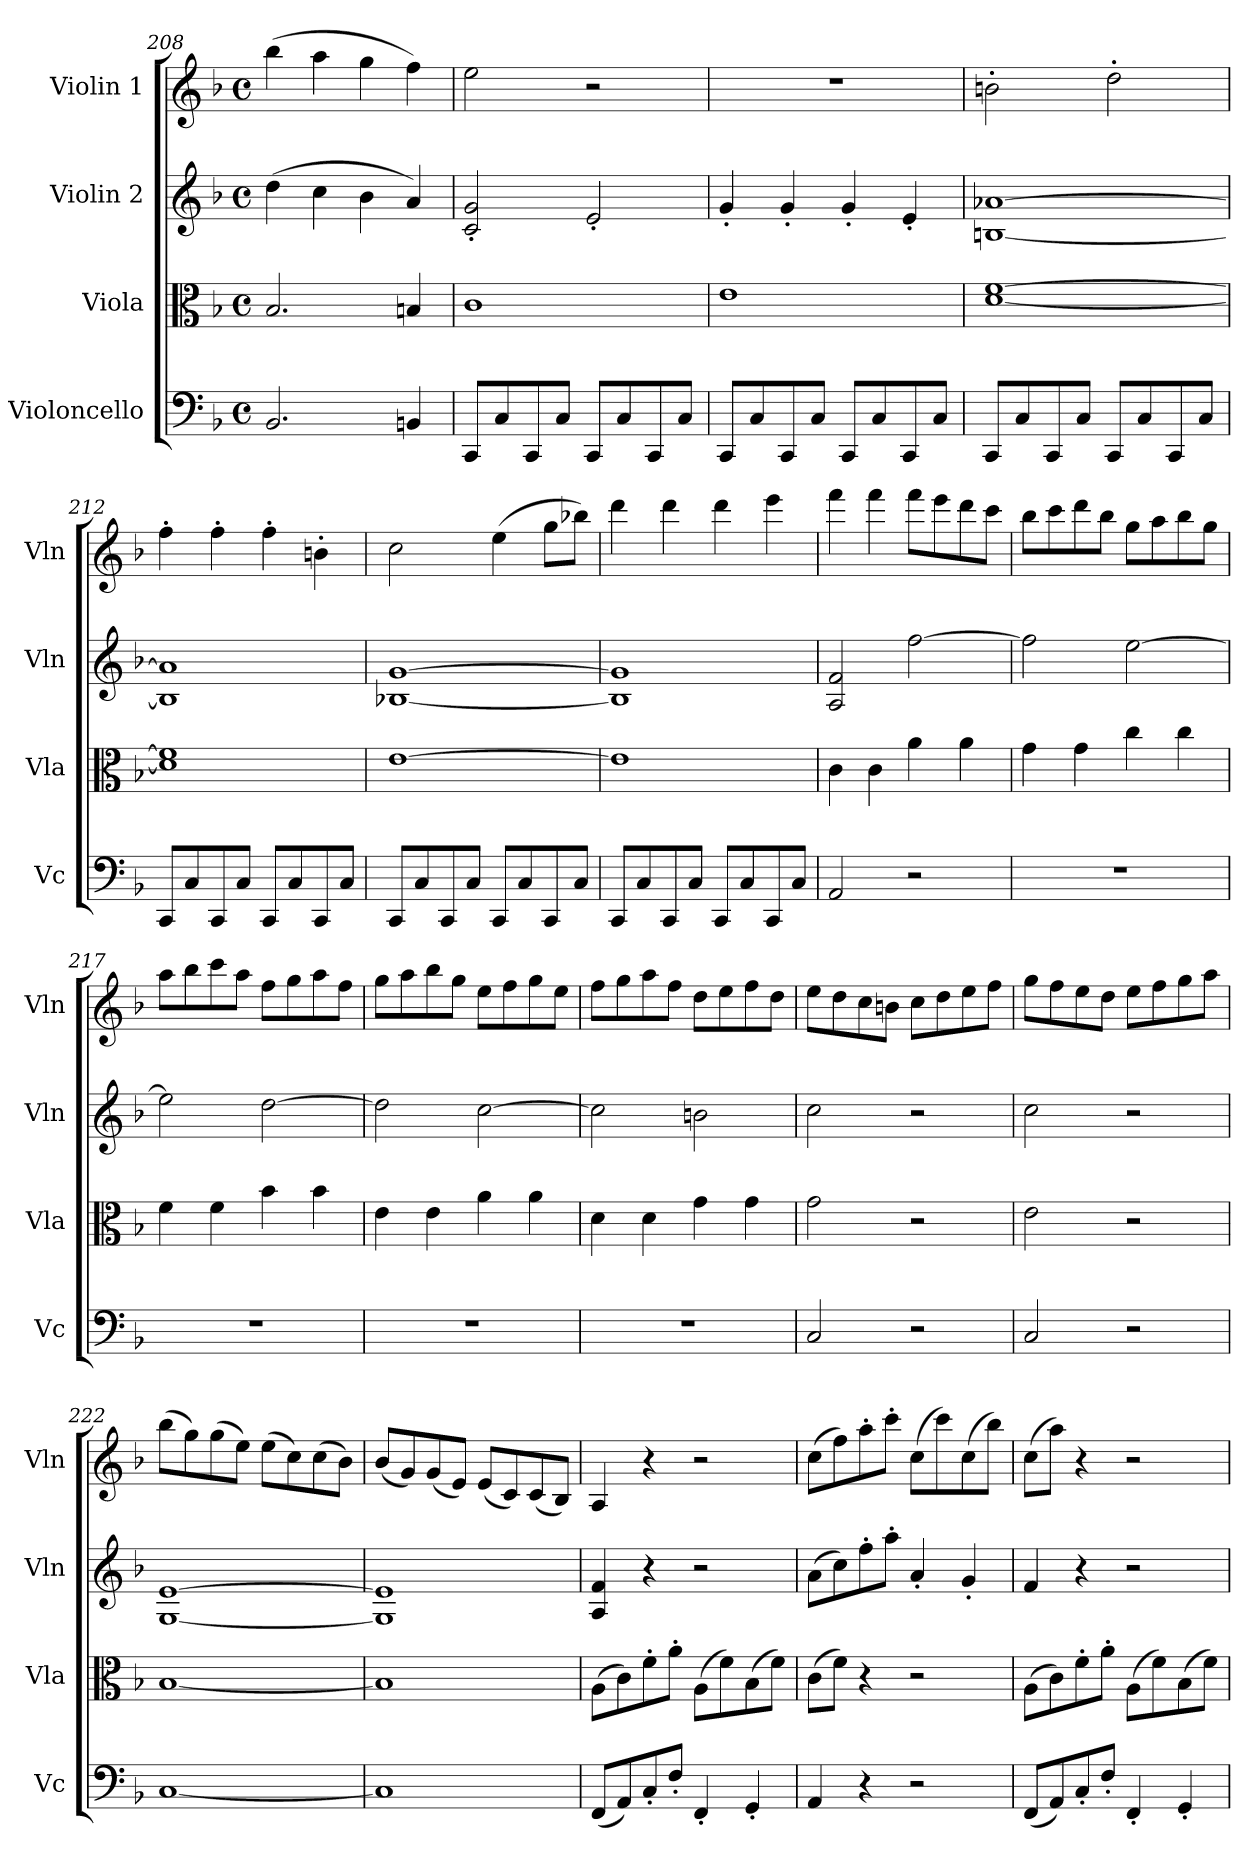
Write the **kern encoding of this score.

**kern	**kern	**kern	**kern
*part4	*part3	*part2	*part1
*staff4	*staff3	*staff2	*staff1
*I"Violoncello	*I"Viola	*I"Violin 2	*I"Violin 1
*I'Vc	*I'Vla	*I'Vln	*I'Vln
*clefF4	*clefC3	*clefG2	*clefG2
*k[b-]	*k[b-]	*k[b-]	*k[b-]
*M4/4	*M4/4	*M4/4	*M4/4
*met(c)	*met(c)	*met(c)	*met(c)
=208	=208	=208	=208
2.BB-/	2.B-/	(>4dd\	(>4bb-\
.	.	4cc\	4aa\
.	.	4b-\	4gg\
4BBn/	4Bn/	4a/)	4ff\)
=209	=209	=209	=209
8CC/L	1c	2c/' 2g/'	2ee\
8C/	.	.	.
8CC/	.	.	.
8C/J	.	.	.
8CC/L	.	2e'/	2r
8C/	.	.	.
8CC/	.	.	.
8C/J	.	.	.
=210	=210	=210	=210
8CC/L	1e	4g'/	1r
8C/	.	.	.
8CC/	.	4g'/	.
8C/J	.	.	.
8CC/L	.	4g'/	.
8C/	.	.	.
8CC/	.	4e'/	.
8C/J	.	.	.
=211	=211	=211	=211
8CC/L	[1d [1f	[1Bn [1a-X	2bn'\
8C/	.	.	.
8CC/	.	.	.
8C/J	.	.	.
8CC/L	.	.	2dd'\
8C/	.	.	.
8CC/	.	.	.
8C/J	.	.	.
!!LO:PB:g=z
=212	=212	=212	=212
8CC/L	1d] 1f]	1B] 1a-]	4ff'\
8C/	.	.	.
8CC/	.	.	4ff'\
8C/J	.	.	.
8CC/L	.	.	4ff'\
8C/	.	.	.
8CC/	.	.	4bn'\
8C/J	.	.	.
=213	=213	=213	=213
8CC/L	[1e	[1B-X [1g	2cc\
8C/	.	.	.
8CC/	.	.	.
8C/J	.	.	.
8CC/L	.	.	(>4ee\
8C/	.	.	.
8CC/	.	.	8gg\L
8C/J	.	.	8bb-X\J)
=214	=214	=214	=214
8CC/L	1e]	1B-] 1g]	4ddd\
8C/	.	.	.
8CC/	.	.	4ddd\
8C/J	.	.	.
8CC/L	.	.	4ddd\
8C/	.	.	.
8CC/	.	.	4eee\
8C/J	.	.	.
=215	=215	=215	=215
2AA/	4c\	2A/ 2f/	4fff\
.	4c\	.	4fff\
2r	4a\	[2ff\	8fff\L
.	.	.	8eee\
.	4a\	.	8ddd\
.	.	.	8ccc\J
=216	=216	=216	=216
1r	4g\	2ff\]	8bb-\L
.	.	.	8ccc\
.	4g\	.	8ddd\
.	.	.	8bb-\J
.	4cc\	[2ee\	8gg\L
.	.	.	8aa\
.	4cc\	.	8bb-\
.	.	.	8gg\J
!!LO:LB:g=z
=217	=217	=217	=217
1r	4f\	2ee\]	8aa\L
.	.	.	8bb-\
.	4f\	.	8ccc\
.	.	.	8aa\J
.	4b-\	[2dd\	8ff\L
.	.	.	8gg\
.	4b-\	.	8aa\
.	.	.	8ff\J
=218	=218	=218	=218
1r	4e\	2dd\]	8gg\L
.	.	.	8aa\
.	4e\	.	8bb-\
.	.	.	8gg\J
.	4a\	[2cc\	8ee\L
.	.	.	8ff\
.	4a\	.	8gg\
.	.	.	8ee\J
=219	=219	=219	=219
1r	4d\	2cc\]	8ff\L
.	.	.	8gg\
.	4d\	.	8aa\
.	.	.	8ff\J
.	4g\	2bn\	8dd\L
.	.	.	8ee\
.	4g\	.	8ff\
.	.	.	8dd\J
=220	=220	=220	=220
2C/	2g\	2cc\	8ee\L
.	.	.	8dd\
.	.	.	8cc\
.	.	.	8bn\J
2r	2r	2r	8cc\L
.	.	.	8dd\
.	.	.	8ee\
.	.	.	8ff\J
=221	=221	=221	=221
2C/	2e\	2cc\	8gg\L
.	.	.	8ff\
.	.	.	8ee\
.	.	.	8dd\J
2r	2r	2r	8ee\L
.	.	.	8ff\
.	.	.	8gg\
.	.	.	8aa\J
!!LO:LB:g=z
=222	=222	=222	=222
[1C	[1B-	[1G [1e	(>8bb-\L
.	.	.	8gg\)
.	.	.	(>8gg\
.	.	.	8ee\J)
.	.	.	(>8ee\L
.	.	.	8cc\)
.	.	.	(>8cc\
.	.	.	8b-\J)
=223	=223	=223	=223
1C]	1B-]	1G] 1e]	(<8b-/L
.	.	.	8g/)
.	.	.	(<8g/
.	.	.	8e/J)
.	.	.	(<8e/L
.	.	.	8c/)
.	.	.	(<8c/
.	.	.	8B-/J)
=224	=224	=224	=224
(<8FF/L	(>8A\L	4A/ 4f/	4A/
8AA/)	8c\)	.	.
8C'/	8f'\	4r	4r
8F'/J	8a'\J	.	.
4FF'/	(>8A\L	2r	2r
.	8f\)	.	.
4GG'/	(>8B-\	.	.
.	8f\J)	.	.
=225	=225	=225	=225
4AA/	(>8c\L	(>8a\L	(>8cc\L
.	8f\J)	8cc\)	8ff\)
4r	4r	8ff'\	8aa'\
.	.	8aa'\J	8ccc'\J
2r	2r	4a'/	(>8cc\L
.	.	.	8ccc\)
.	.	4g'/	(>8cc\
.	.	.	8bb-\J)
=226	=226	=226	=226
(<8FF/L	(>8A\L	4f/	(>8cc\L
8AA/)	8c\)	.	8aa\J)
8C'/	8f'\	4r	4r
8F'/J	8a'\J	.	.
4FF'/	(>8A\L	2r	2r
.	8f\)	.	.
4GG'/	(>8B-\	.	.
.	8f\J)	.	.
=	=	=	=
*-	*-	*-	*-
